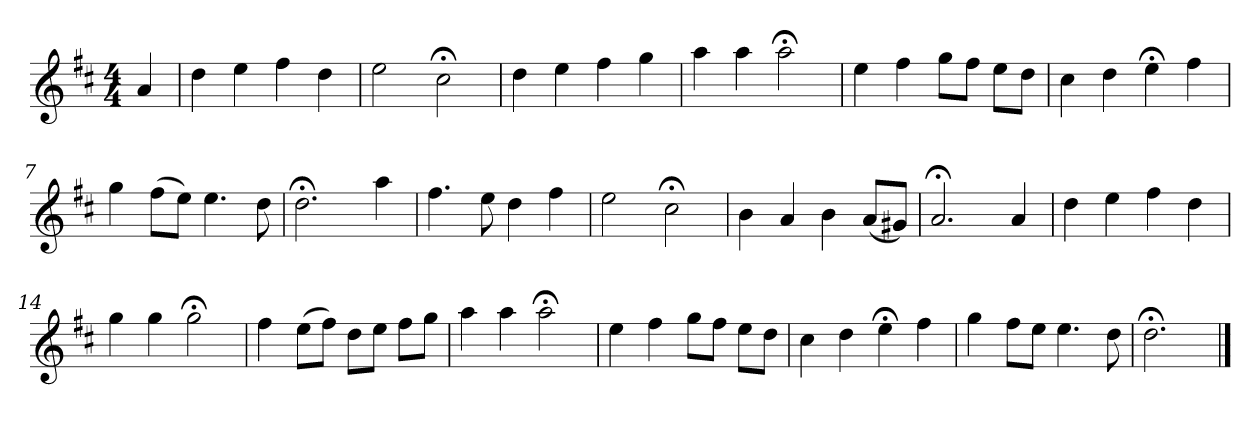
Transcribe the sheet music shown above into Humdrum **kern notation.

**kern
*part1
*staff1
*k[f#c#]
*D:
*M4/4
*MM120
=
4a
=1
4dd
4ee
4ff#
4dd
=2
2ee
2cc#;<
=3
4dd
4ee
4ff#
4gg
=4
4aa
4aa
2aa;<
=5
4ee
4ff#
8ggL
8ff#J
8eeL
8ddJ
=6
4cc#
4dd
4ee;<
4ff#
=7
4gg
(8ff#L
8eeJ)
4.ee
8dd
=8
2.dd;<
4aa
=9
4.ff#
8ee
4dd
4ff#
=10
2ee
2cc#;<
=11
4b
4a
4b
(8aL
8g#XJ)
=12
2.a;<
4a
=13
4dd
4ee
4ff#
4dd
=14
4gg
4gg
2gg;<
=15
4ff#
(8eeL
8ff#J)
8ddL
8eeJ
8ff#L
8ggJ
=16
4aa
4aa
2aa;<
=17
4ee
4ff#
8ggL
8ff#J
8eeL
8ddJ
=18
4cc#
4dd
4ee;<
4ff#
=19
4gg
8ff#L
8eeJ
4.ee
8dd
=20
2.dd;<
==
*-
